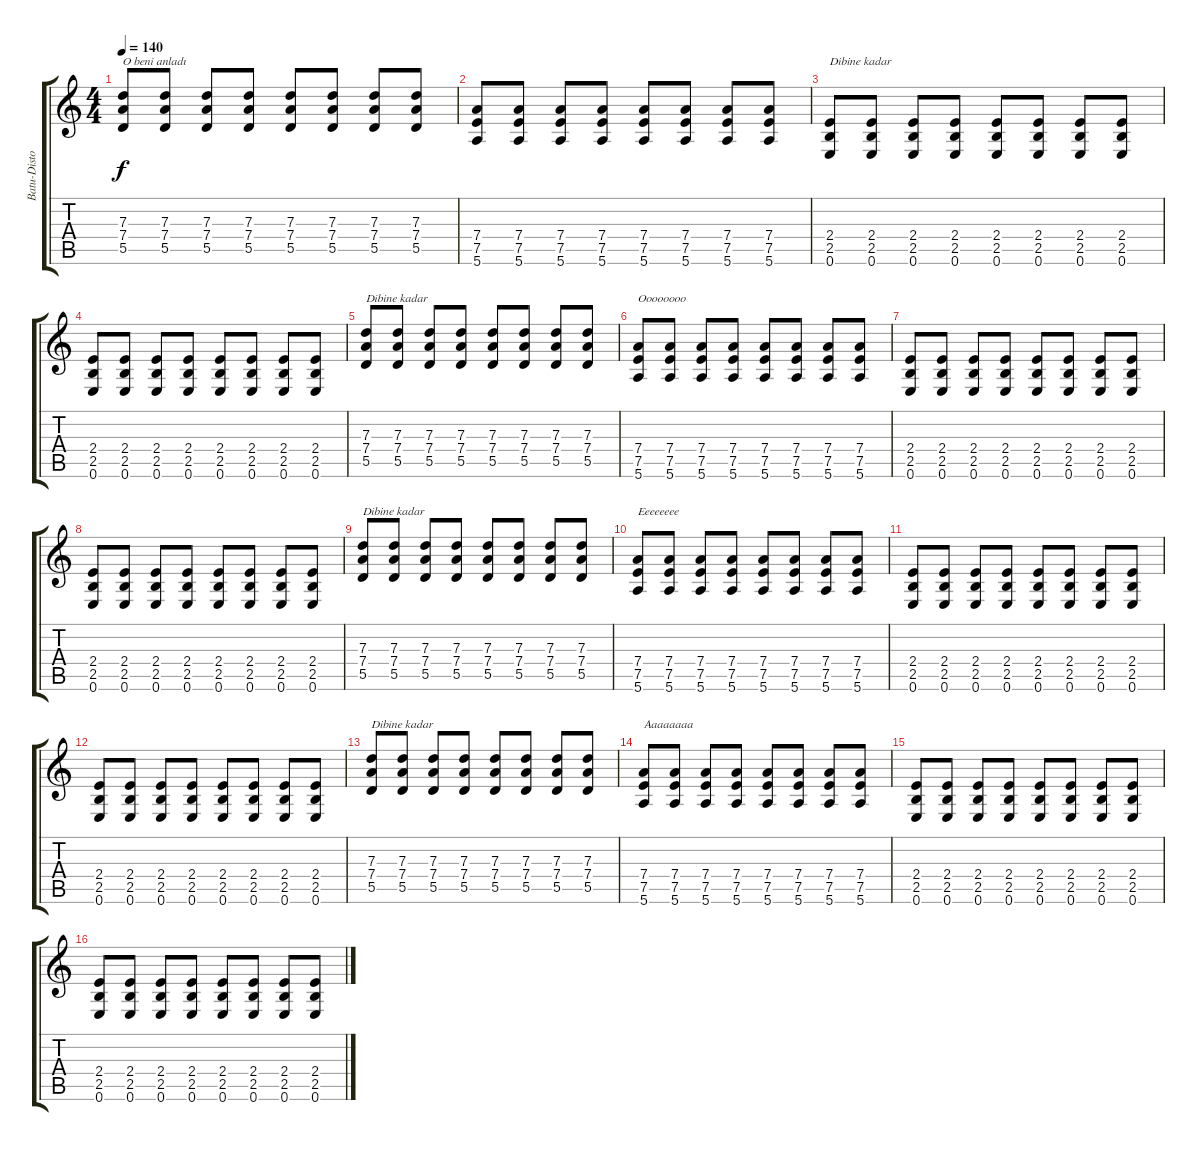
\track ("Batu-Distortion" "Batu-Disto") {instrument overdrivenguitar}
\staff {score tabs}
\tuning (E4 B3 G3 D3 A2 E2) {hide}
\ts (4 4)
\tempo 140
\clef g2
\ks c
(7.3 7.4 5.5).8{txt "O beni anladı" dy f} (7.3 7.4 5.5).8 (7.3 7.4 5.5).8 (7.3 7.4 5.5).8 (7.3 7.4 5.5).8 (7.3 7.4 5.5).8 (7.3 7.4 5.5).8 (7.3 7.4 5.5).8 |
(7.4 7.5 5.6).8 (7.4 7.5 5.6).8 (7.4 7.5 5.6).8 (7.4 7.5 5.6).8 (7.4 7.5 5.6).8 (7.4 7.5 5.6).8 (7.4 7.5 5.6).8 (7.4 7.5 5.6).8 |
(2.4 2.5 0.6).8{txt "Dibine kadar"} (2.4 2.5 0.6).8 (2.4 2.5 0.6).8 (2.4 2.5 0.6).8 (2.4 2.5 0.6).8 (2.4 2.5 0.6).8 (2.4 2.5 0.6).8 (2.4 2.5 0.6).8 |
(2.4 2.5 0.6).8 (2.4 2.5 0.6).8 (2.4 2.5 0.6).8 (2.4 2.5 0.6).8 (2.4 2.5 0.6).8 (2.4 2.5 0.6).8 (2.4 2.5 0.6).8 (2.4 2.5 0.6).8 |
(7.3 7.4 5.5).8{txt "Dibine kadar "} (7.3 7.4 5.5).8 (7.3 7.4 5.5).8 (7.3 7.4 5.5).8 (7.3 7.4 5.5).8 (7.3 7.4 5.5).8 (7.3 7.4 5.5).8 (7.3 7.4 5.5).8 |
(7.4 7.5 5.6).8{txt "Oooooooo"} (7.4 7.5 5.6).8 (7.4 7.5 5.6).8 (7.4 7.5 5.6).8 (7.4 7.5 5.6).8 (7.4 7.5 5.6).8 (7.4 7.5 5.6).8 (7.4 7.5 5.6).8 |
(2.4 2.5 0.6).8 (2.4 2.5 0.6).8 (2.4 2.5 0.6).8 (2.4 2.5 0.6).8 (2.4 2.5 0.6).8 (2.4 2.5 0.6).8 (2.4 2.5 0.6).8 (2.4 2.5 0.6).8 |
(2.4 2.5 0.6).8 (2.4 2.5 0.6).8 (2.4 2.5 0.6).8 (2.4 2.5 0.6).8 (2.4 2.5 0.6).8 (2.4 2.5 0.6).8 (2.4 2.5 0.6).8 (2.4 2.5 0.6).8 |
(7.3 7.4 5.5).8{txt "Dibine kadar"} (7.3 7.4 5.5).8 (7.3 7.4 5.5).8 (7.3 7.4 5.5).8 (7.3 7.4 5.5).8 (7.3 7.4 5.5).8 (7.3 7.4 5.5).8 (7.3 7.4 5.5).8 |
(7.4 7.5 5.6).8{txt "Eeeeeeee"} (7.4 7.5 5.6).8 (7.4 7.5 5.6).8 (7.4 7.5 5.6).8 (7.4 7.5 5.6).8 (7.4 7.5 5.6).8 (7.4 7.5 5.6).8 (7.4 7.5 5.6).8 |
(2.4 2.5 0.6).8 (2.4 2.5 0.6).8 (2.4 2.5 0.6).8 (2.4 2.5 0.6).8 (2.4 2.5 0.6).8 (2.4 2.5 0.6).8 (2.4 2.5 0.6).8 (2.4 2.5 0.6).8 |
(2.4 2.5 0.6).8 (2.4 2.5 0.6).8 (2.4 2.5 0.6).8 (2.4 2.5 0.6).8 (2.4 2.5 0.6).8 (2.4 2.5 0.6).8 (2.4 2.5 0.6).8 (2.4 2.5 0.6).8 |
(7.3 7.4 5.5).8{txt "Dibine kadar"} (7.3 7.4 5.5).8 (7.3 7.4 5.5).8 (7.3 7.4 5.5).8 (7.3 7.4 5.5).8 (7.3 7.4 5.5).8 (7.3 7.4 5.5).8 (7.3 7.4 5.5).8 |
(7.4 7.5 5.6).8{txt "Aaaaaaaa"} (7.4 7.5 5.6).8 (7.4 7.5 5.6).8 (7.4 7.5 5.6).8 (7.4 7.5 5.6).8 (7.4 7.5 5.6).8 (7.4 7.5 5.6).8 (7.4 7.5 5.6).8 |
(2.4 2.5 0.6).8 (2.4 2.5 0.6).8 (2.4 2.5 0.6).8 (2.4 2.5 0.6).8 (2.4 2.5 0.6).8 (2.4 2.5 0.6).8 (2.4 2.5 0.6).8 (2.4 2.5 0.6).8 |
(2.4 2.5 0.6).8 (2.4 2.5 0.6).8 (2.4 2.5 0.6).8 (2.4 2.5 0.6).8 (2.4 2.5 0.6).8 (2.4 2.5 0.6).8 (2.4 2.5 0.6).8 (2.4 2.5 0.6).8
